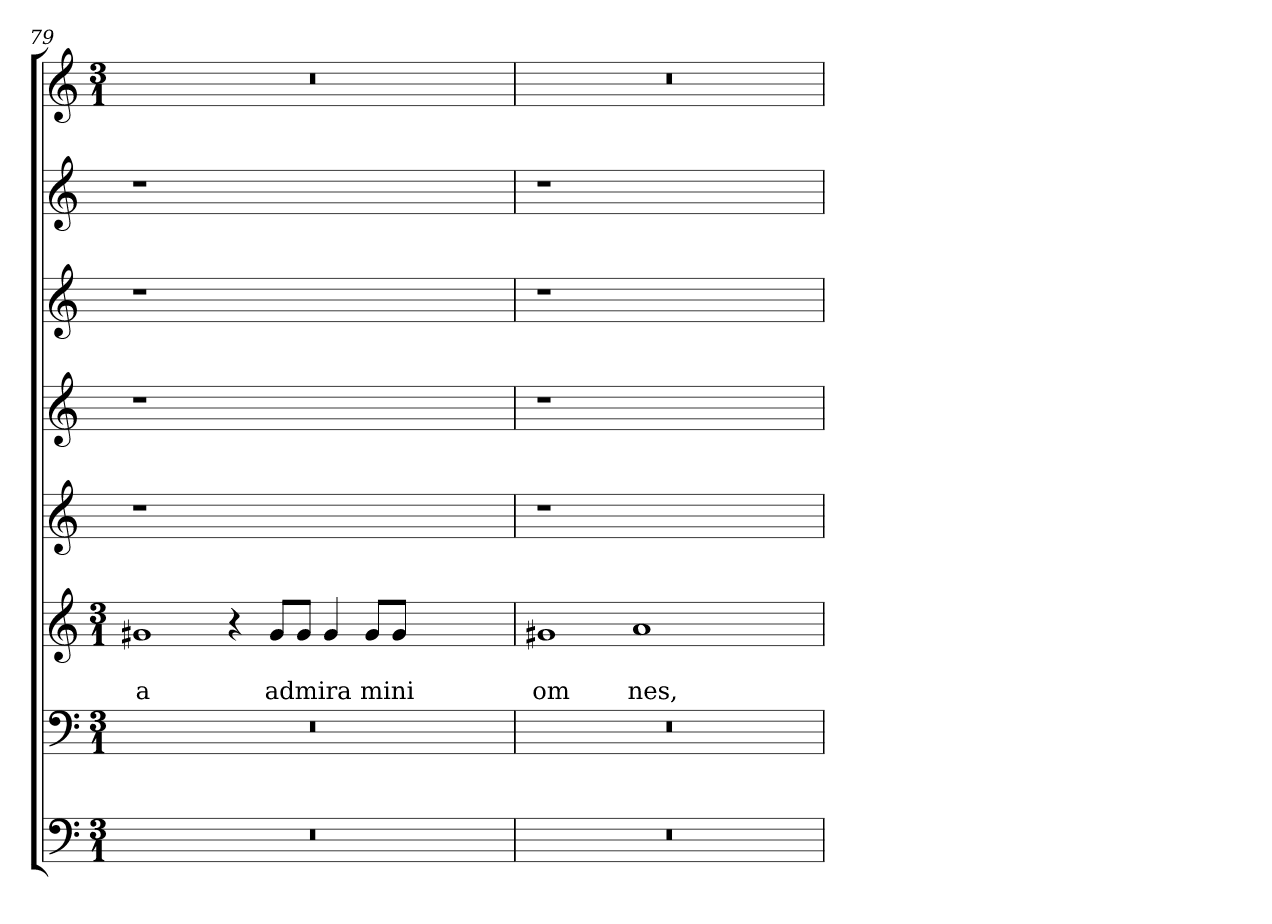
**kern	**kern	**kern	**text	**text	**kern	**kern	**kern	**kern	**kern
*part8	*part7	*part6	*part6	*part6	*part5	*part4	*part3	*part2	*part1
*staff8	*staff7	*staff6	*staff6	*staff6	*staff5	*staff4	*staff3	*staff2	*staff1
*clefF4	*clefF4	*clefG2	*	*	*clefG2	*clefG2	*clefG2	*clefG2	*clefG2
*k[]	*k[]	*k[]	*	*	*k[]	*k[]	*k[]	*k[]	*k[]
*C:	*C:	*C:	*	*	*C:	*C:	*C:	*C:	*C:
*M3/1	*M3/1	*M3/1	*	*	*	*	*	*	*M3/1
=79	=79	=79	=79	=79	=79	=79	=79	=79	=79
!	!	!	!	!LO:LY:b	!	!	!	!	!
0.r	0.r	1g#X	.	a	1r	1r	1r	1r	0.r
.	.	4r	.	.	0ryy	0ryy	0ryy	0ryy	.
!	!	!	!	!LO:LY:b	!	!	!	!	!
.	.	8g#/L	.	admira	.	.	.	.	.
.	.	8g#/J	.	.	.	.	.	.	.
.	.	4g#/	.	.	.	.	.	.	.
!	!	!	!	!LO:LY:b	!	!	!	!	!
.	.	8g#/L	.	mini	.	.	.	.	.
.	.	8g#/J	.	.	.	.	.	.	.
.	.	1ryy	.	.	.	.	.	.	.
=80	=80	=80	=80	=80	=80	=80	=80	=80	=80
!	!	!	!	!LO:LY:b	!	!	!	!	!
0.r	0.r	1g#	.	om	1r	1r	1r	1r	0.r
!	!	!	!	!LO:LY:b	!	!	!	!	!
.	.	1a	.	nes,	0ryy	0ryy	0ryy	0ryy	.
.	.	1ryy	.	.	.	.	.	.	.
=	=	=	=	=	=	=	=	=	=
*-	*-	*-	*-	*-	*-	*-	*-	*-	*-
